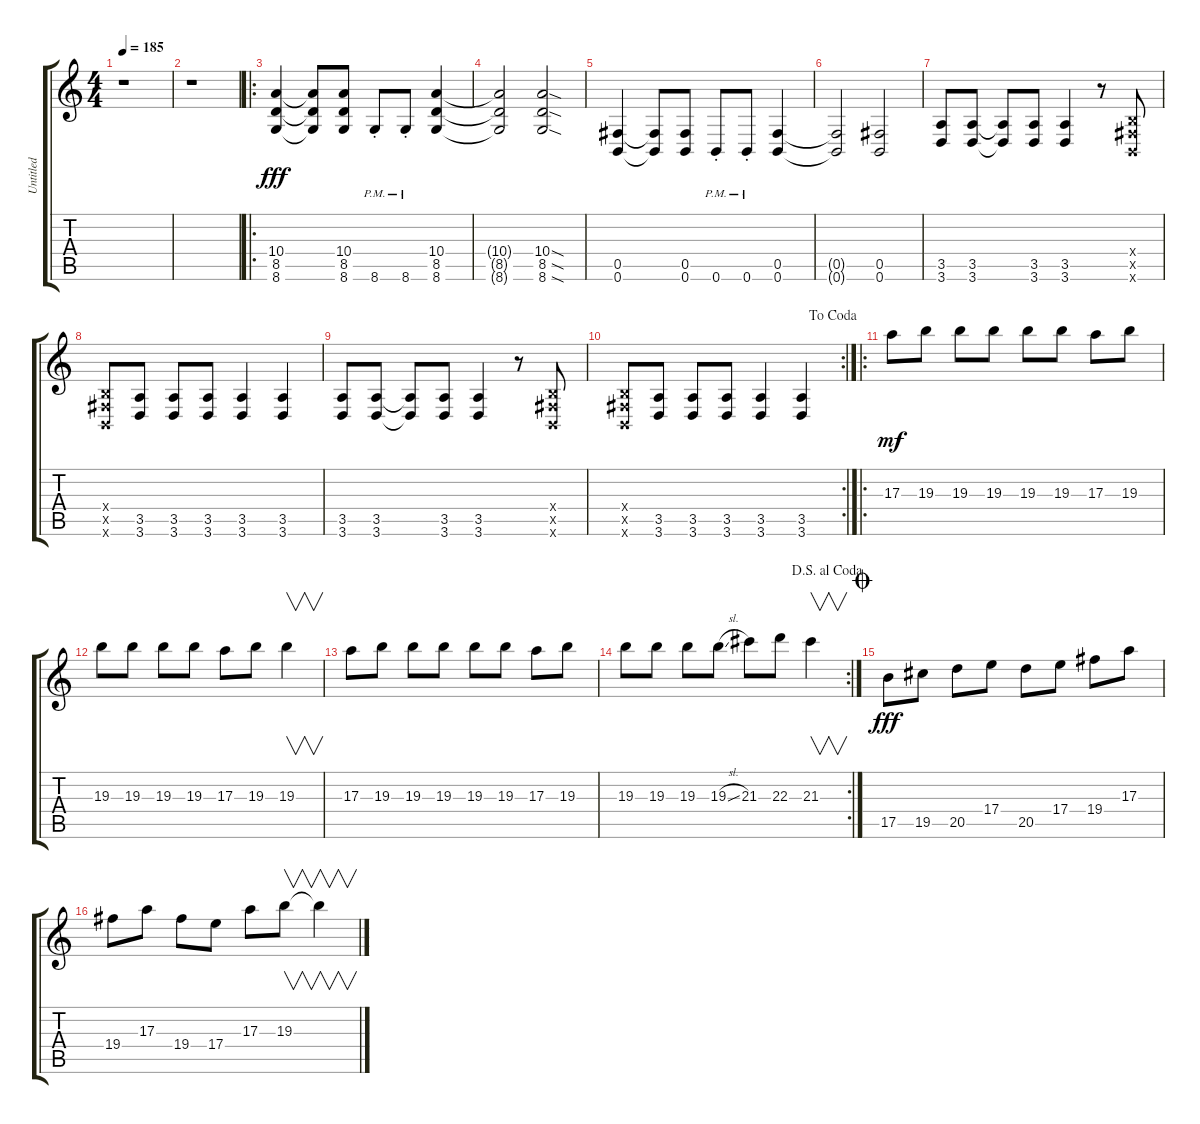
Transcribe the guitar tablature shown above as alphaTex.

\track ("Untitled" "Untitled") {instrument distortionguitar}
\staff {score tabs}
\tuning (Db4 Ab3 E3 B2 Gb2 B1) {hide}
\ts (4 4)
\tempo 185
\clef g2
\ks c
r.1{dy mf} |
r.1 |
\ro
(10.4 8.5 8.6).4{dy fff} (10.4{t} 8.5{t} 8.6{t}).8 (10.4 8.5 8.6).8 8.6{pm st}.8 8.6{pm st}.8 (10.4 8.5 8.6).4 |
(10.4{t} 8.5{t} 8.6{t}).2 (10.4{sod} 8.5{sod} 8.6{sod}).2 |
(0.5 0.6).4 (0.5{t} 0.6{t}).8 (0.5 0.6).8 0.6{pm st}.8 0.6{pm st}.8 (0.5 0.6).4 |
(0.5{t} 0.6{t}).2 (0.5 0.6).2 |
(3.5 3.6).8 (3.5 3.6).8 (3.5{t} 3.6{t}).8 (3.5 3.6).8 (3.5 3.6).4 r.8 (0.4{x} 0.5{x} 0.6{x}).8 |
(0.4{x} 0.5{x} 0.6{x}).8 (3.5 3.6).8 (3.5 3.6).8 (3.5 3.6).8 (3.5 3.6).4 (3.5 3.6).4 |
(3.5 3.6).8 (3.5 3.6).8 (3.5{t} 3.6{t}).8 (3.5 3.6).8 (3.5 3.6).4 r.8 (0.4{x} 0.5{x} 0.6{x}).8 |
\rc 2
\jump dacoda
(0.4{x} 0.5{x} 0.6{x}).8 (3.5 3.6).8 (3.5 3.6).8 (3.5 3.6).8 (3.5 3.6).4 (3.5 3.6).4 |
\ro
17.3.8{dy mf} 19.3.8 19.3.8 19.3.8 19.3.8 19.3.8 17.3.8 19.3.8 |
19.3.8 19.3.8 19.3.8 19.3.8 17.3.8 19.3.8 19.3.4{v} |
17.3.8 19.3.8 19.3.8 19.3.8 19.3.8 19.3.8 17.3.8 19.3.8 |
\rc 2
\jump dalsegnoalcoda
19.3.8 19.3.8 19.3.8 19.3{sl}.8 21.3.8 22.3.8 21.3.4{v} |
\jump coda
17.5.8{dy fff} 19.5.8 20.5.8 17.4.8 20.5.8 17.4.8 19.4.8 17.3.8 |
19.4.8 17.3.8 19.4.8 17.4.8 17.3.8 19.3.8{v} 19.3{t}.4{v}
